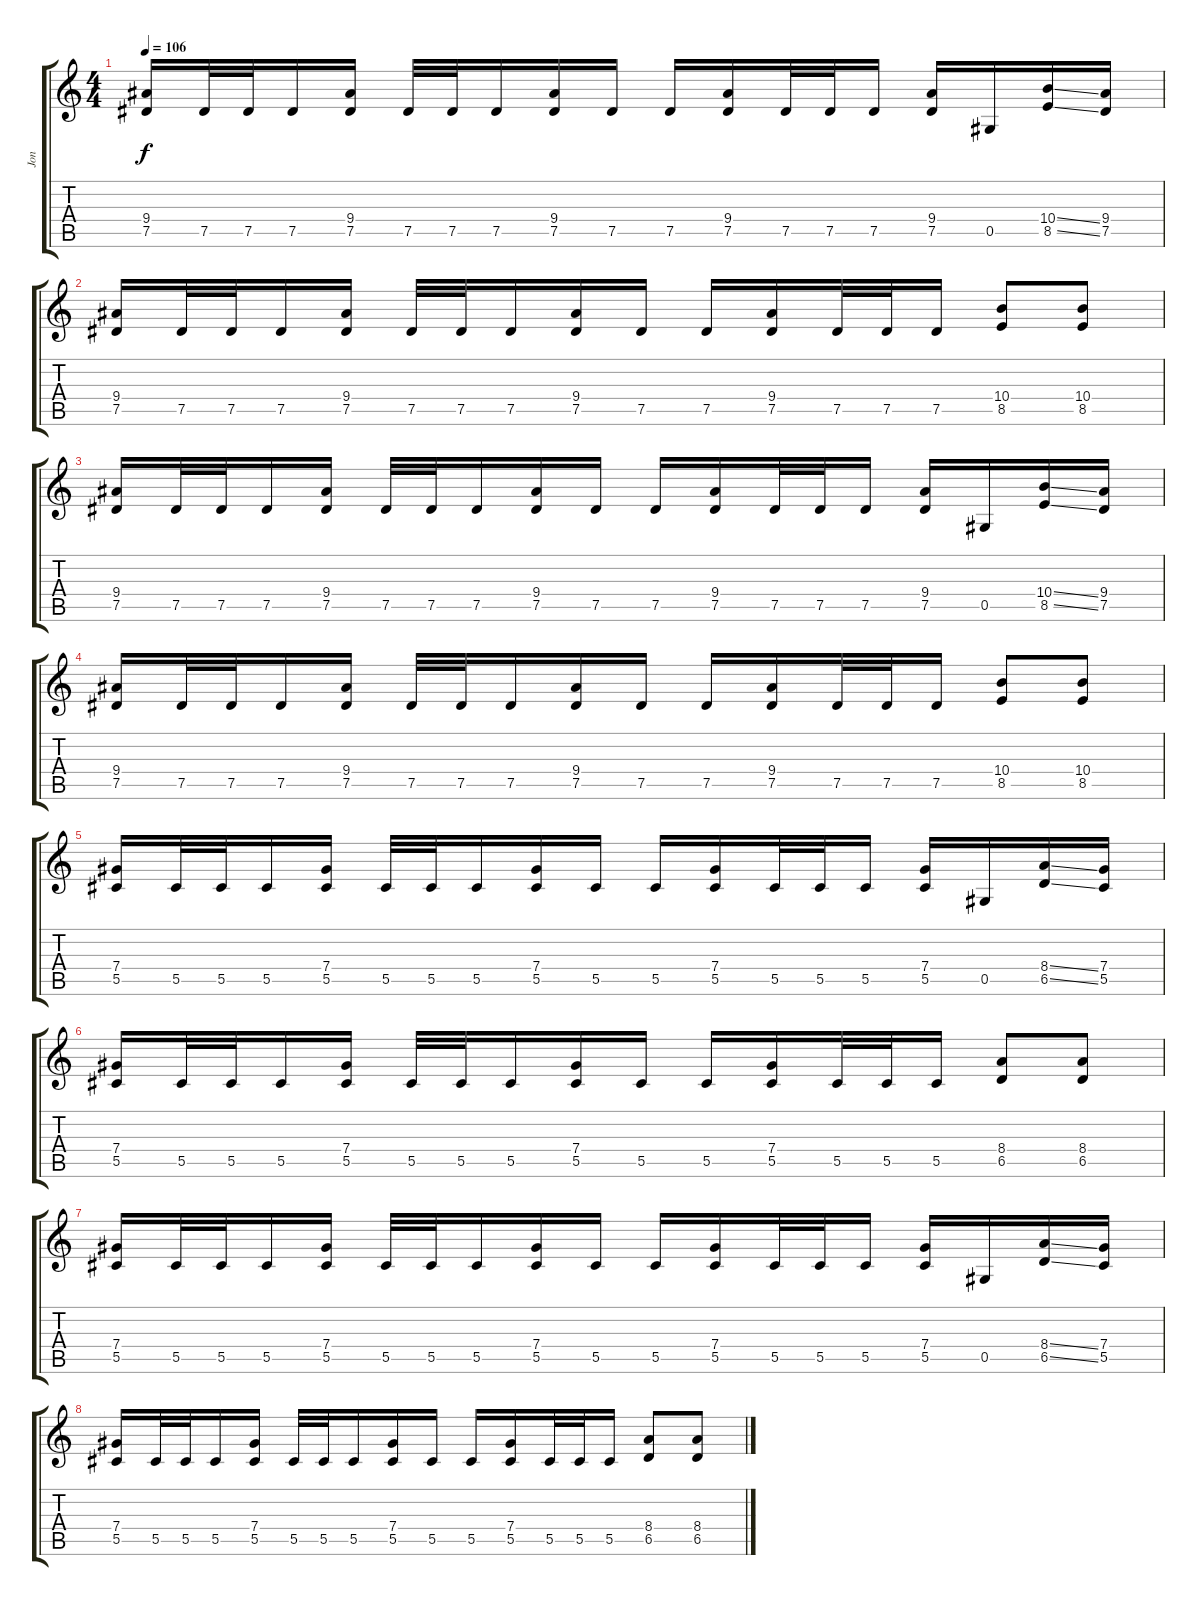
\track ("Jon" "Jon") {instrument distortionguitar}
\staff {score tabs}
\tuning (Eb4 Bb3 Gb3 Db3 Ab2 Eb2) {hide}
\ts (4 4)
\tempo 106
\clef g2
\ks c
(9.4 7.5).16{dy f} 7.5.32 7.5.32 7.5.16 (9.4 7.5).16 7.5.32 7.5.32 7.5.16 (9.4 7.5).16 7.5.16 7.5.16 (9.4 7.5).16 7.5.32 7.5.32 7.5.16 (9.4 7.5).16 0.5.16 (10.4{ss} 8.5{ss}).16 (9.4 7.5).16 |
(9.4 7.5).16 7.5.32 7.5.32 7.5.16 (9.4 7.5).16 7.5.32 7.5.32 7.5.16 (9.4 7.5).16 7.5.16 7.5.16 (9.4 7.5).16 7.5.32 7.5.32 7.5.16 (10.4 8.5).8 (10.4 8.5).8 |
(9.4 7.5).16 7.5.32 7.5.32 7.5.16 (9.4 7.5).16 7.5.32 7.5.32 7.5.16 (9.4 7.5).16 7.5.16 7.5.16 (9.4 7.5).16 7.5.32 7.5.32 7.5.16 (9.4 7.5).16 0.5.16 (10.4{ss} 8.5{ss}).16 (9.4 7.5).16 |
(9.4 7.5).16 7.5.32 7.5.32 7.5.16 (9.4 7.5).16 7.5.32 7.5.32 7.5.16 (9.4 7.5).16 7.5.16 7.5.16 (9.4 7.5).16 7.5.32 7.5.32 7.5.16 (10.4 8.5).8 (10.4 8.5).8 |
(7.4 5.5).16 5.5.32 5.5.32 5.5.16 (7.4 5.5).16 5.5.32 5.5.32 5.5.16 (7.4 5.5).16 5.5.16 5.5.16 (7.4 5.5).16 5.5.32 5.5.32 5.5.16 (7.4 5.5).16 0.5.16 (8.4{ss} 6.5{ss}).16 (7.4 5.5).16 |
(7.4 5.5).16 5.5.32 5.5.32 5.5.16 (7.4 5.5).16 5.5.32 5.5.32 5.5.16 (7.4 5.5).16 5.5.16 5.5.16 (7.4 5.5).16 5.5.32 5.5.32 5.5.16 (8.4 6.5).8 (8.4 6.5).8 |
(7.4 5.5).16 5.5.32 5.5.32 5.5.16 (7.4 5.5).16 5.5.32 5.5.32 5.5.16 (7.4 5.5).16 5.5.16 5.5.16 (7.4 5.5).16 5.5.32 5.5.32 5.5.16 (7.4 5.5).16 0.5.16 (8.4{ss} 6.5{ss}).16 (7.4 5.5).16 |
(7.4 5.5).16 5.5.32 5.5.32 5.5.16 (7.4 5.5).16 5.5.32 5.5.32 5.5.16 (7.4 5.5).16 5.5.16 5.5.16 (7.4 5.5).16 5.5.32 5.5.32 5.5.16 (8.4 6.5).8 (8.4 6.5).8
